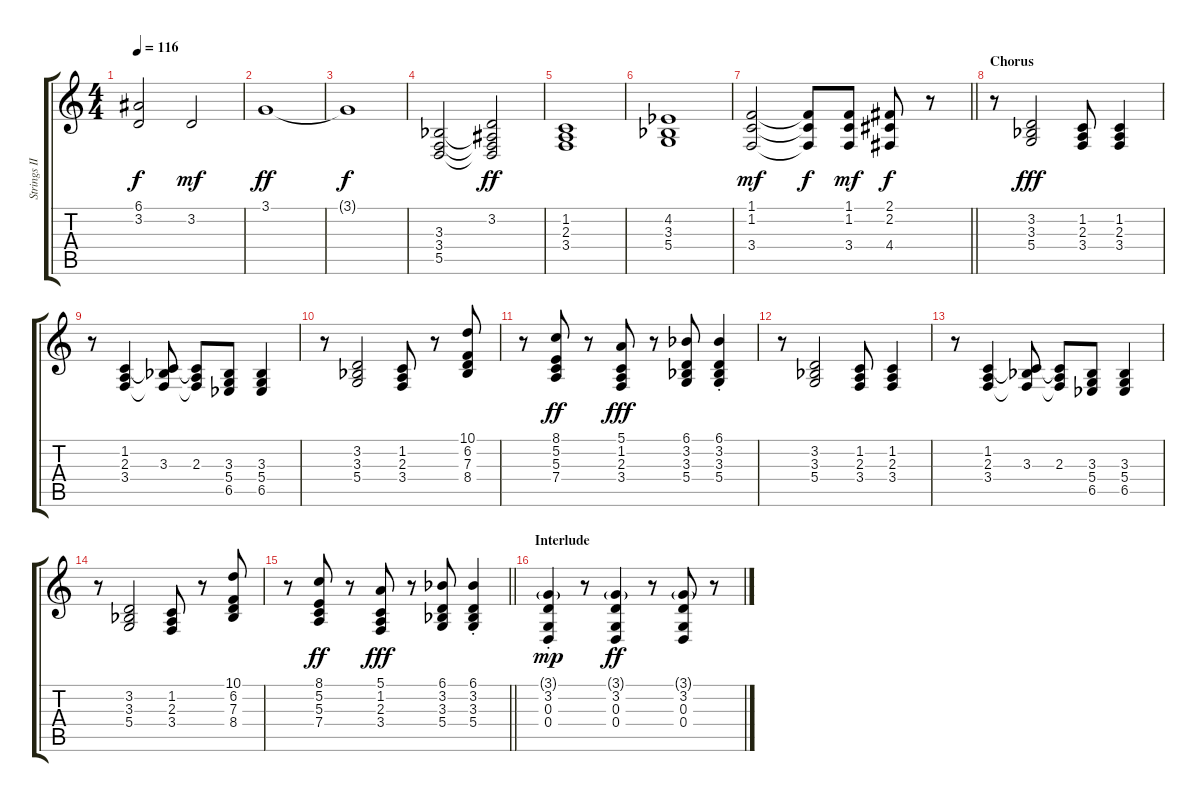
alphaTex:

\track ("Strings II" "Strings II") {instrument stringensemble2}
\staff {score tabs}
\tuning (E4 B3 G3 D3 A2 E2) {hide}
\ts (4 4)
\tempo 116
\clef g2
\ks c
(6.1{t} 3.2{t}).2{dy f} 3.2.2{dy mf} |
3.1.1{dy ff} |
3.1{t}.1{dy f volume 10} |
(3.3{acc b} 3.4 5.5).2{volume 7} (3.2 3.3{t} 3.4{t} 5.5{t}).2{dy ff} |
(1.2 2.3 3.4).1 |
(4.2{acc b} 3.3{acc b} 5.4).1 |
\barLineRight lightlight
(1.1 1.2 3.4).2{dy mf} (1.1{t} 1.2{t} 3.4{t}).8{dy f} (1.1 1.2 3.4).8{dy mf} (2.1 2.2 4.4).8{dy f} r.8 |
\section ("" "Chorus")
r.8 (3.2 3.3{acc b} 5.4).2{dy fff volume 6} (1.2 2.3 3.4).8 (1.2 2.3 3.4).4 |
r.8 (1.2 2.3 3.4).4 (1.2{t} 3.3{acc b} 3.4{t}).8 (1.2{t} 2.3 3.4{t}).8 (3.3{acc b} 5.4 6.5{acc b}).8 (3.3{acc b} 5.4 6.5{acc b}).4 |
r.8 (3.2 3.3{acc b} 5.4).2 (1.2 2.3 3.4).8 r.8 (10.1 6.2 7.3 8.4{acc b}).8{volume 9} |
r.8 (8.1 5.2 5.3 7.4).8{dy ff} r.8 (5.1 1.2 2.3 3.4).8{dy fff} r.8 (6.1{acc b} 3.2 3.3{acc b} 5.4).8 (6.1{st acc b} 3.2{st} 3.3{st acc b} 5.4{st}).4 |
r.8 (3.2 3.3{acc b} 5.4).2{volume 6} (1.2 2.3 3.4).8 (1.2 2.3 3.4).4 |
r.8 (1.2 2.3 3.4).4 (1.2{t} 3.3{acc b} 3.4{t}).8 (1.2{t} 2.3 3.4{t}).8 (3.3{acc b} 5.4 6.5{acc b}).8 (3.3{acc b} 5.4 6.5{acc b}).4 |
r.8 (3.2 3.3{acc b} 5.4).2 (1.2 2.3 3.4).8 r.8 (10.1 6.2 7.3 8.4{acc b}).8{volume 9} |
\barLineRight lightlight
r.8 (8.1 5.2 5.3 7.4).8{dy ff} r.8 (5.1 1.2 2.3 3.4).8{dy fff} r.8 (6.1{acc b} 3.2 3.3{acc b} 5.4).8 (6.1{st acc b} 3.2{st} 3.3{st acc b} 5.4{st}).4 |
\section ("" "Interlude")
(3.1{g st} 3.2{st} 0.3{st} 0.4{st}).4{dy mp volume 9} r.8 (3.1{g st} 3.2{st} 0.3{st} 0.4{st}).4{dy ff} r.8 (3.1{g} 3.2 0.3 0.4).8 r.8
